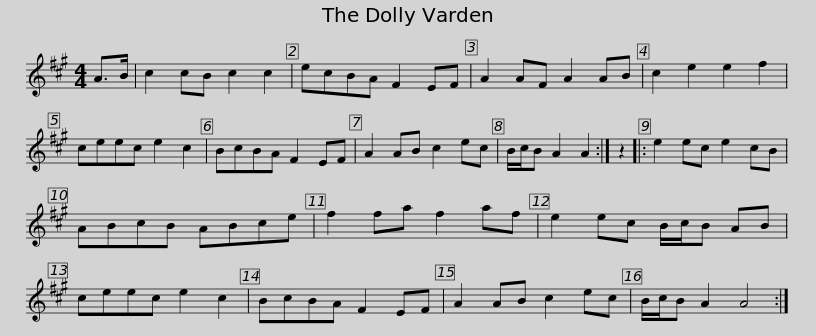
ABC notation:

X:1
L:1/8
M:4/4
I:linebreak $
K:A
V:1 treble
V:1
 A>B | c2 cB c2 c2 | ecBA F2 EF | A2 AF A2 AB | c2 e2 e2 f2 | %5
 ceec e2 c2 | BcBA F2 EF |$ A2 AB c2 ec | B/c/B A2 A2 :| z2 |: %10
 e2 ec e2 cB | ABcB ABce | f2 fa f2 af | e2 ec B/c/B AB |$ ceec e2 c2 | %15
 BcBA F2 EF | A2 AB c2 ec | B/c/B A2 A4 :| %18
